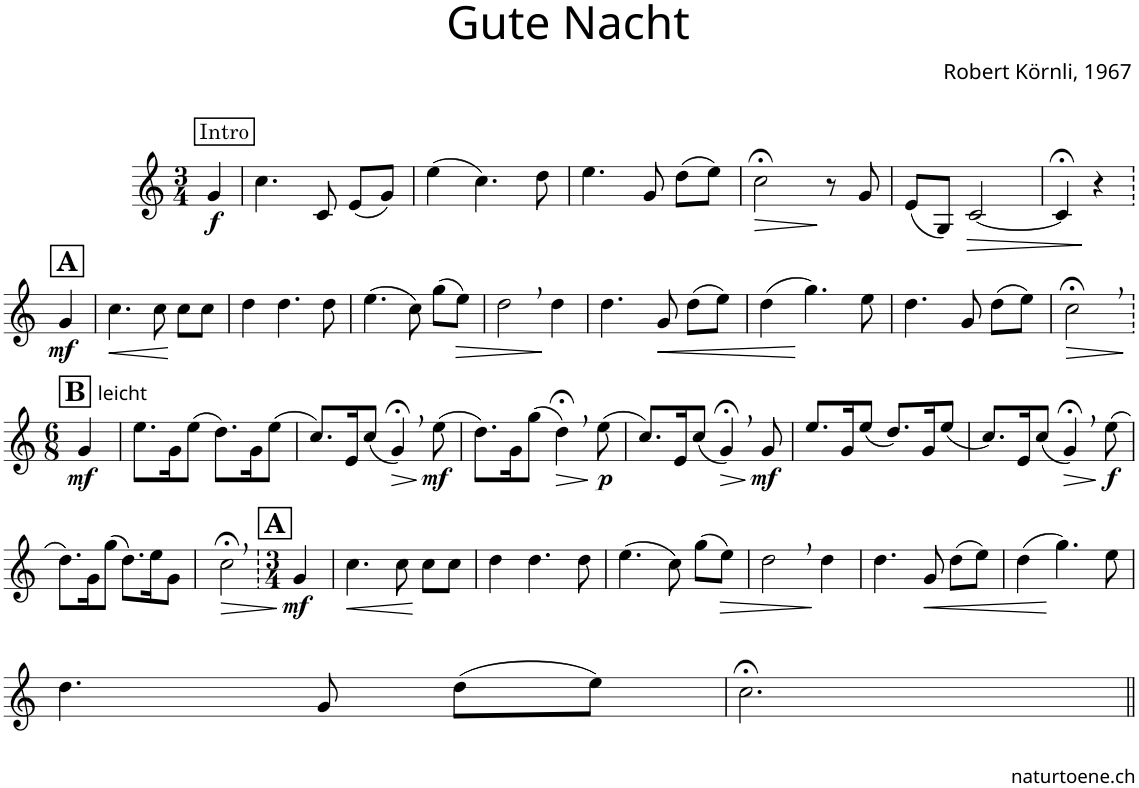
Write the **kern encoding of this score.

**kern	**dynam
*part1	*part1
*staff1	*staff1
*I"Alphorn	*
*I'Alphn.	*
*clefG2	*
*Trd4c6	*
*k[]	*
*M3/4	*
!!LO:REH:place=s1:a:cj:fs=11:t=Intro
=	=
!	!LO:DY:b
4g/	f
=1	=1
4.cc\	.
8c/	.
(8e/L	.
8g/J)	.
=2	=2
(4ee\	.
4.cc\)	.
8dd\	.
=3	=3
4.ee\	.
8g/	.
(8dd\L	.
8ee\J)	.
=4	=4
!	!LO:HP:b
2cc;<\	>
8r	]
8g/	.
=5	=5
(8e/L	.
8G/J)	.
!	!LO:HP:b
[2c/	>
=6	=6
4c;</]	.
4r	]
!!LO:LB:g=z
=7	=7
!!LO:REH:place=s1:a:B:cj:fs=14:t=A
!	!LO:DY:b
4g/	mf
=8	=8
!	!LO:HP:b
4.cc\	<
8cc\	.
8cc\L	[
8cc\J	.
=9	=9
4dd\	.
4.dd\	.
8dd\	.
=10	=10
(4.ee\	.
8cc\)	.
(8gg\L	.
!	!LO:HP:b
8ee\J)	>
=11	=11
2dd,\	.
4dd\	]
=12	=12
4.dd\	.
!	!LO:HP:b
8g/	<
(8dd\L	.
8ee\J)	.
=13	=13
(4dd\	.
4.gg\)	[
8ee\	.
=14	=14
4.dd\	.
8g/	.
(8dd\L	.
8ee\J)	.
=15	=15
!	!LO:HP:b
2cc;<,\	>
.	]
!!LO:LB:g=z
=15X1	=15X1
!!LO:REH:place=s1:a:B:cj:fs=14:t=B
*M6/8	*
!LO:TX:a:t=leicht	!
!	!LO:DY:b
4g/	mf
=16	=16
8.ee\L	.
16g\K	.
(8ee\J	.
8.dd\L)	.
16g\K	.
(8ee\J	.
=17	=17
8.cc/L)	.
16e/K	.
(8cc/J	.
!	!LO:HP:b
4g;<,/)	>
!	!LO:DY:n=1:b
(8ee\	] mf
=18	=18
8.dd\L)	.
16g\K	.
(8gg\J	.
!	!LO:HP:b
4dd;<,\)	>
!	!LO:DY:n=1:b
(8ee\	] p
=19	=19
8.cc/L)	.
16e/K	.
(8cc/J	.
!	!LO:HP:b
4g;<,/)	>
!	!LO:DY:n=1:b
8g/	] mf
=20	=20
8.ee/L	.
16g/K	.
(8ee/J	.
8.dd/L)	.
16g/K	.
(8ee/J	.
=21	=21
8.cc/L)	.
16e/K	.
(8cc/J	.
!	!LO:HP:b
4g;<,/)	>
!	!LO:DY:n=1:b
(8ee\	] f
!!LO:LB:g=z
=22	=22
8.dd\L)	.
16g\K	.
(8gg\J	.
8.dd\L)	.
16ee\K	.
8g\J	.
=23	=23
!	!LO:HP:b
2cc;<,\	>
.	]
=23X2	=23X2
!!LO:REH:place=s1:a:B:cj:fs=14:t=A
*M3/4	*
!	!LO:DY:b
4g/	mf
=24	=24
!	!LO:HP:b
4.cc\	<
8cc\	.
8cc\L	[
8cc\J	.
=25	=25
4dd\	.
4.dd\	.
8dd\	.
=26	=26
(4.ee\	.
8cc\)	.
(8gg\L	.
!	!LO:HP:b
8ee\J)	>
=27	=27
2dd,\	.
4dd\	]
=28	=28
4.dd\	.
!	!LO:HP:b
8g/	<
(8dd\L	.
8ee\J)	.
=29	=29
(4dd\	.
4.gg\)	[
8ee\	.
!!LO:LB:g=z
=30	=30
4.dd\	.
8g/	.
(8dd\L	.
8ee\J)	.
=31	=31
2.cc;<\	.
=||	=||
*-	*-
